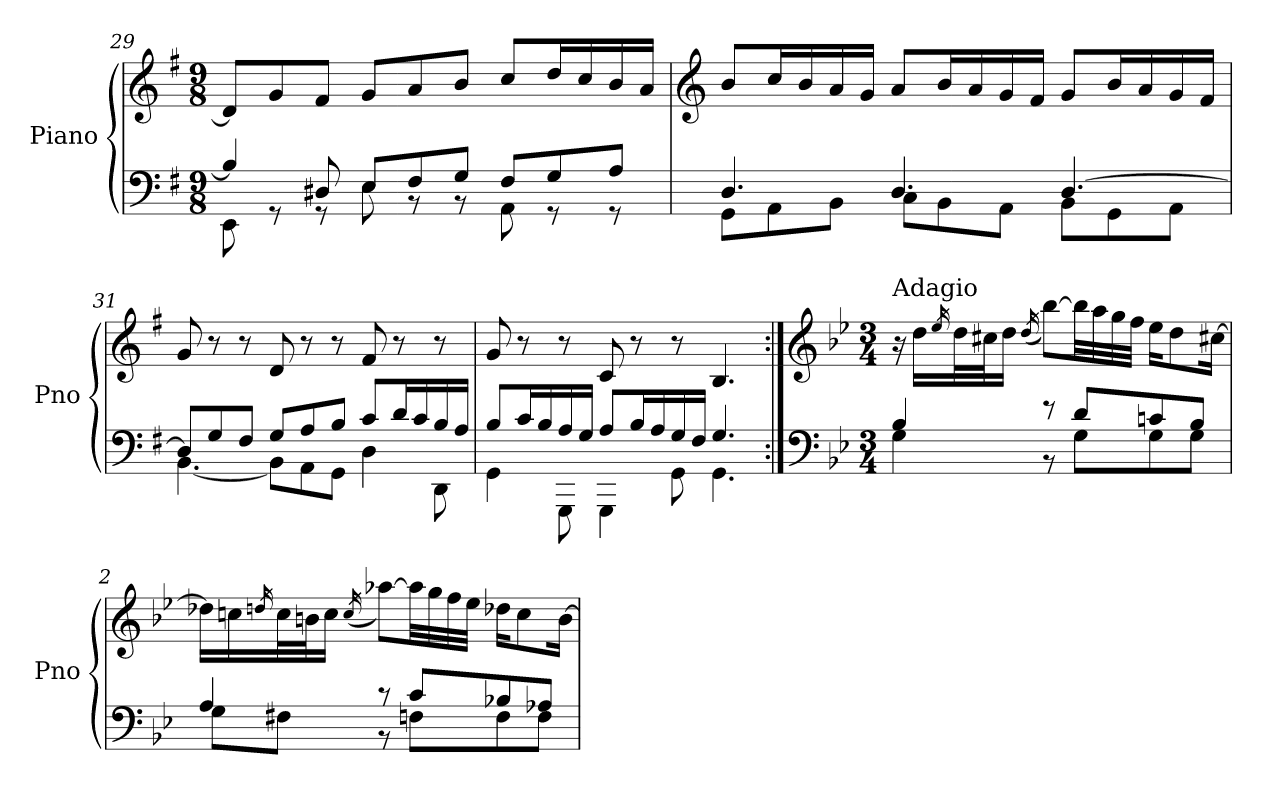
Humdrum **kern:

**kern	**kern
*part1	*part1
*staff2	*staff1
*I"Piano	*
*I'Pno	*
*clefF4	*clefG2
*k[f#]	*k[f#]
*M9/8	*M9/8
=29	=29
*^	*
4B/]	8EE\	8d/L]
.	8r	8g/
8D#X/	8r	8f#/J
8E/L	8E\	8g/L
8F#/	8r	8a/
8G/J	8r	8b/J
8F#/L	8AA\	8cc/L
8G/	8r	16dd/L
.	.	16cc/
8A/J	8r	16b/
.	.	16a/JJ
!!LO:LB:g=z
=30	=30	=30
*	*	*clefG2
4.D/	8GG\L	8b/L
.	8AA\	16cc/L
.	.	16b/
.	8BB\J	16a/
.	.	16g/JJ
4.D/	8C\L	8a/L
.	8BB\	16b/L
.	.	16a/
.	8AA\J	16g/
.	.	16f#/JJ
[4.D/	8BB\L	8g/L
.	8GG\	16b/L
.	.	16a/
.	8AA\J	16g/
.	.	16f#/JJ
=31	=31	=31
8D/L]	[4.BB\	8g/
8G/	.	8r
8F#/J	.	8r
8G/L	8BB\L]	8d/
8A/	8AA\	8r
8B/J	8GG\J	8r
8c/L	4D\	8f#/
16d/L	.	8r
16c/	.	.
16B/	8DD\	8r
16A/JJ	.	.
=32	=32	=32
8B/L	4GG\	8g/
16c/L	.	8r
16B/	.	.
16A/	8GGG\	8r
16G/JJ	.	.
8A/L	4GGG\	8c/
16B/L	.	8r
16A/	.	.
16G/	8GG\	8r
16F#/JJ	.	.
4.G/	4.GG\	4.B/
!!LO:PB:g=z
=1:|!	=1:|!	=1:|!
*clefF4	*	*clefG2
*k[b-e-]	*	*k[b-e-]
*M3/4	*	*M3/4
!	!	!LO:TX:a:t=Adagio
4B-/	4G\	16r
.	.	16dd\LL
.	.	16qee-/
.	.	32dd\L
.	.	32cc#X\J
.	.	16dd\JJ
.	.	(>16qdd/
8r	8r	[8bb-\L)
8d/L	8G\L	32bb-\LL]
.	.	32aa\
.	.	32gg\
.	.	32ff\JJJ
8cn/	8G\	16ee-\KL
.	.	8dd\
8B-/J	8G\J	.
.	.	[16cc#X\Jk
=2	=2	=2
4A/	8G\L	16dd-X\LL]
.	.	16ccn\
.	.	16qddn/
.	8F#X\J	32cc\L
.	.	32bn\J
.	.	16cc\JJ
.	.	(>16qcc/
8r	8r	[8aa-X\L)
8c/L	8Fn\L	32aa-\LL]
.	.	32gg\
.	.	32ff\
.	.	32ee-\JJJ
8B-X/	8F\	16dd-X\KL
.	.	8cc\
8A-X/J	8F\J	.
.	.	[16b\Jk
*v	*v	*
=	=
*-	*-
